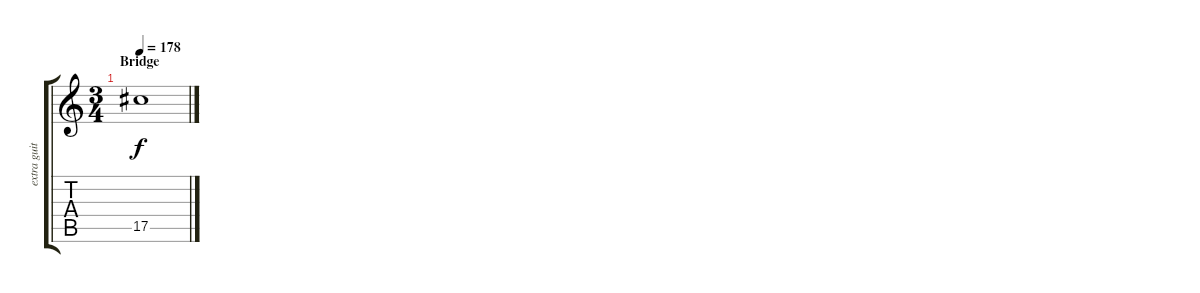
\track ("extra guitar" "extra guit") {instrument distortionguitar}
\staff {score tabs}
\tuning (Eb4 Bb3 Gb3 Db3 Ab2 Db2) {hide}
\ts (3 4)
\section ("" "Bridge")
\tempo 178
\clef g2
\ks c
17.5.1{dy f}
